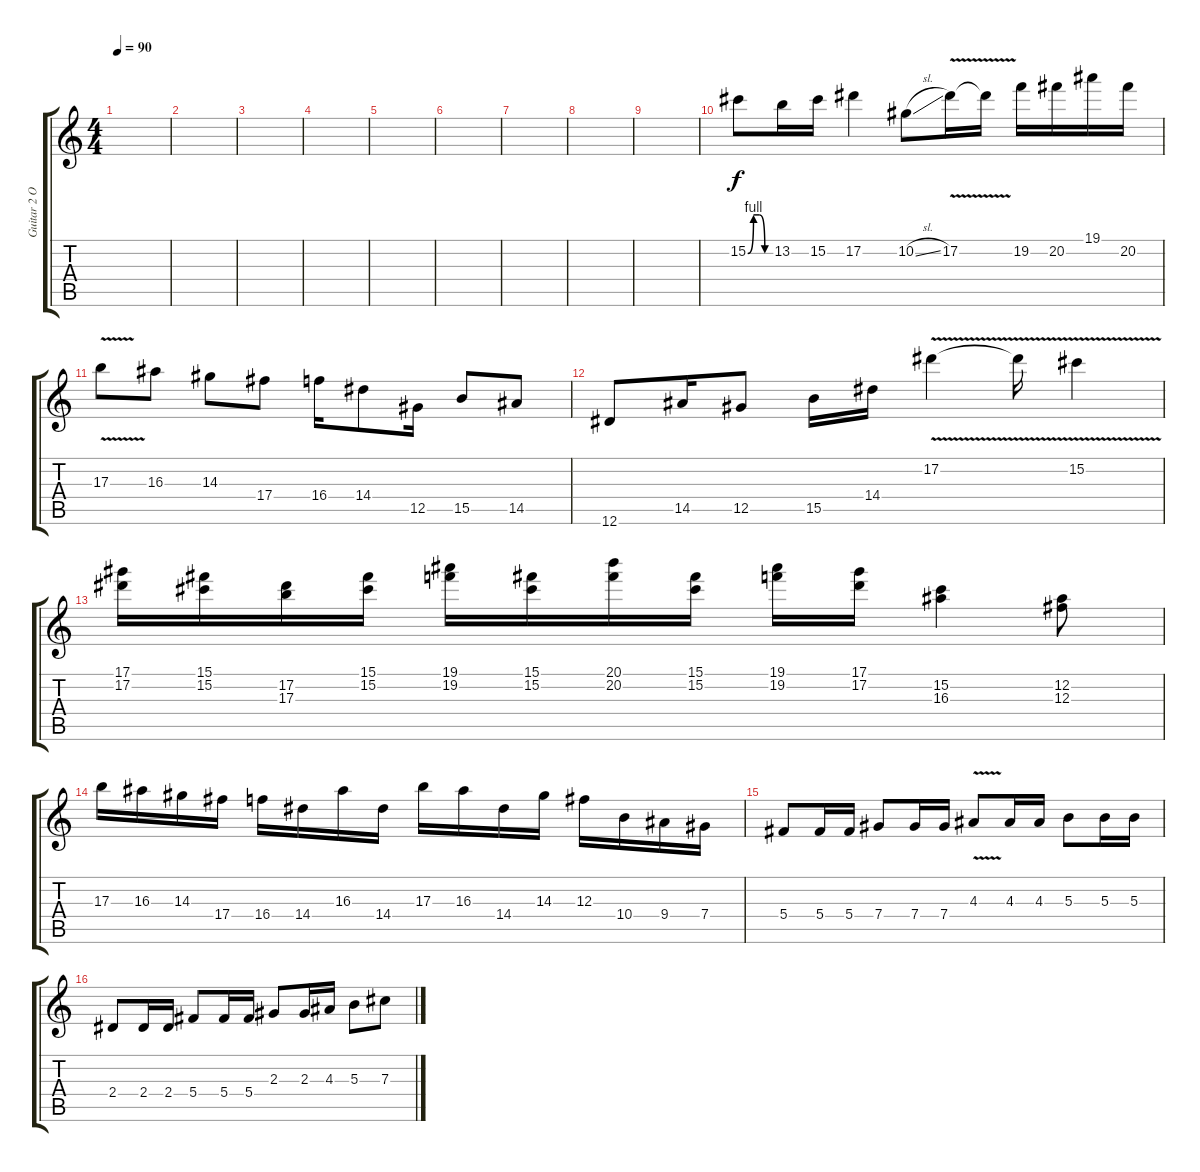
\track ("Guitar 2 Oct" "Guitar 2 O") {instrument overdrivenguitar}
\staff {score tabs}
\tuning (Eb4 Bb3 Gb3 Db3 Ab2 Eb2) {hide}
\ts (4 4)
\tempo 90
\clef g2
\ks c
|
|
|
|
|
|
|
|
|
15.2{be (custom 0 0 15 4 30 4 45 0 60 0)}.8 13.2.16 15.2.16 17.2.4 10.2{sl}.8 17.2{v}.16 17.2{t}.16 19.2.16 20.2.16 19.1.16 20.2.16 |
17.3{v}.8 16.3.8 14.3.8 17.4.8 16.4.16 14.4.8 12.5.16 15.5.8 14.5.8 |
12.6.8 14.5.16 12.5.8 15.5.16 14.4.16 17.2{v}.4 17.2{t}.16 15.2{v}.4 |
(17.1 17.2).16 (15.1 15.2).16 (17.2 17.3).16 (15.1 15.2).16 (19.1 19.2).16 (15.1 15.2).16 (20.1 20.2).16 (15.1 15.2).16 (19.1 19.2).16 (17.1 17.2).16 (15.2 16.3).4 (12.2 12.3).8 |
17.3.16 16.3.16 14.3.16 17.4.16 16.4.16 14.4.16 16.3.16 14.4.16 17.3.16 16.3.16 14.4.16 14.3.16 12.3.16 10.4.16 9.4.16 7.4.16 |
5.4.8 5.4.16 5.4.16 7.4.8 7.4.16 7.4.16 4.3{v}.8{instrument guitarharmonics} 4.3.16 4.3.16 5.3.8{instrument distortionguitar} 5.3.16 5.3.16 |
2.4.8 2.4.16 2.4.16 5.4.8 5.4.16 5.4.16 2.3.8{instrument guitarharmonics} 2.3.16 4.3.16{instrument distortionguitar} 5.3.8 7.3.8
